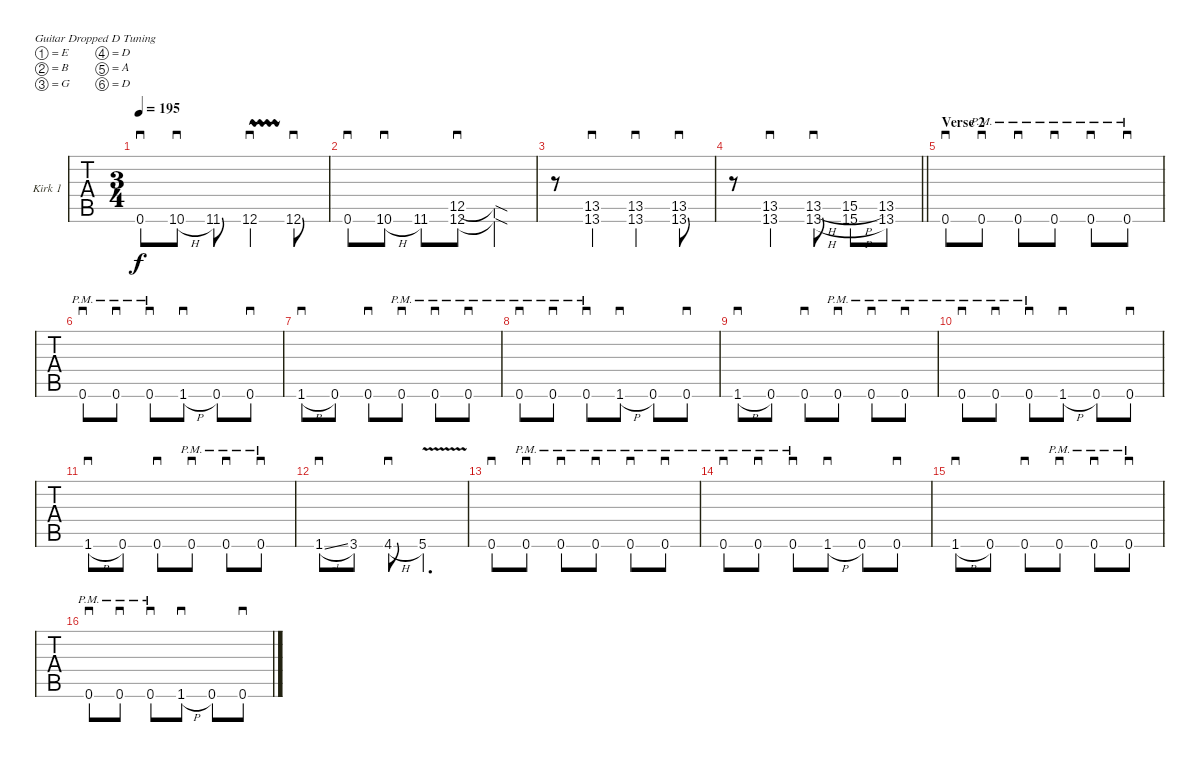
\bracketExtendMode groupsimilarinstruments
\firstSystemTrackNameOrientation horizontal
\otherSystemsTrackNameOrientation horizontal
\track ("Guitar 2" "Kirk 1") {instrument overdrivenguitar}
\staff {tabs}
\tuning (E4 B3 G3 D3 A2 D2)
\ts (3 4)
\tempo 195
\clef g2
\ks c
0.6.8{sd dy f} 10.6{h}.8{sd} 11.6.8 12.6{vw}.4{sd} 12.6.8{sd} |
0.6.8{sd} 10.6{h}.8{sd} 11.6.8 (12.5 12.6).8{sd} (12.5{sod t} 12.6{sod t}).4 |
r.8 (13.5{st} 13.6{st}).4{sd} (13.5{st} 13.6{st}).4{sd} (13.5 13.6).8{sd} |
\barLineRight lightlight
r.8 (13.5{st} 13.6{st}).4{sd} (13.5{h} 13.6{h}).8{sd} (15.5{h} 15.6{h}).8 (13.5 13.6).8 |
\section ("" "Verse 2")
0.6.8{sd} 0.6{pm}.8{sd} 0.6{pm}.8{sd} 0.6{pm}.8{sd} 0.6{pm}.8{sd} 0.6{pm}.8{sd} |
0.6{pm}.8{sd} 0.6{pm}.8{sd} 0.6{pm}.8{sd} 1.6{h}.8{sd} 0.6.8 0.6.8{sd} |
1.6{h}.8{sd} 0.6.8 0.6.8{sd} 0.6{pm}.8{sd} 0.6{pm}.8{sd} 0.6{pm}.8{sd} |
0.6{pm}.8{sd} 0.6{pm}.8{sd} 0.6{pm}.8{sd} 1.6{h}.8{sd} 0.6.8 0.6.8{sd} |
1.6{h}.8{sd} 0.6.8 0.6.8{sd} 0.6{pm}.8{sd} 0.6{pm}.8{sd} 0.6{pm}.8{sd} |
0.6{pm}.8{sd} 0.6{pm}.8{sd} 0.6{pm}.8{sd} 1.6{h}.8{sd} 0.6.8 0.6.8{sd} |
1.6{h}.8{sd} 0.6.8 0.6.8{sd} 0.6{pm}.8{sd} 0.6{pm}.8{sd} 0.6{pm}.8{sd} |
1.6{sl}.8{sd} 3.6.8 4.6{h}.8{sd} 5.6{v}.4{d} |
0.6.8{sd} 0.6{pm}.8{sd} 0.6{pm}.8{sd} 0.6{pm}.8{sd} 0.6{pm}.8{sd} 0.6{pm}.8{sd} |
0.6{pm}.8{sd} 0.6{pm}.8{sd} 0.6{pm}.8{sd} 1.6{h}.8{sd} 0.6.8 0.6.8{sd} |
1.6{h}.8{sd} 0.6.8 0.6.8{sd} 0.6{pm}.8{sd} 0.6{pm}.8{sd} 0.6{pm}.8{sd} |
0.6{pm}.8{sd} 0.6{pm}.8{sd} 0.6{pm}.8{sd} 1.6{h}.8{sd} 0.6.8 0.6.8{sd}
